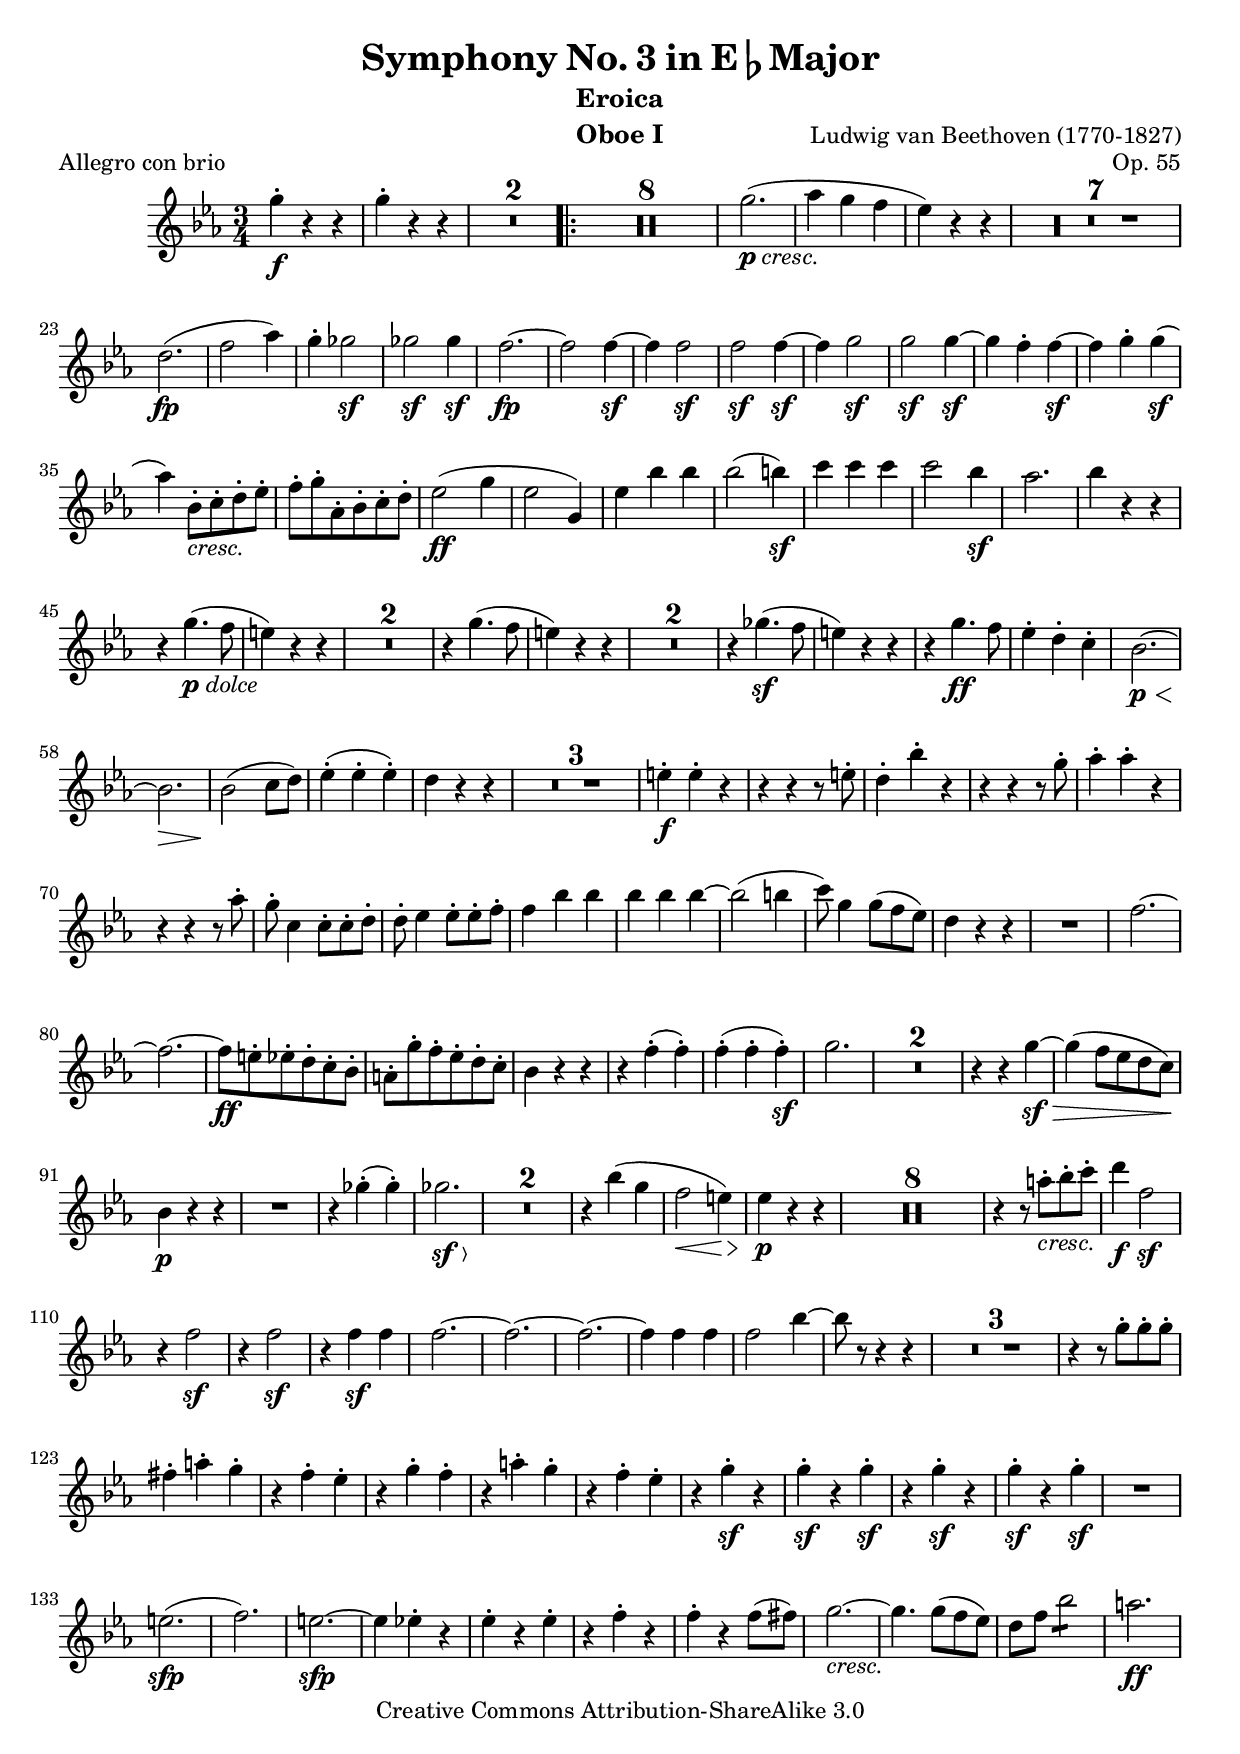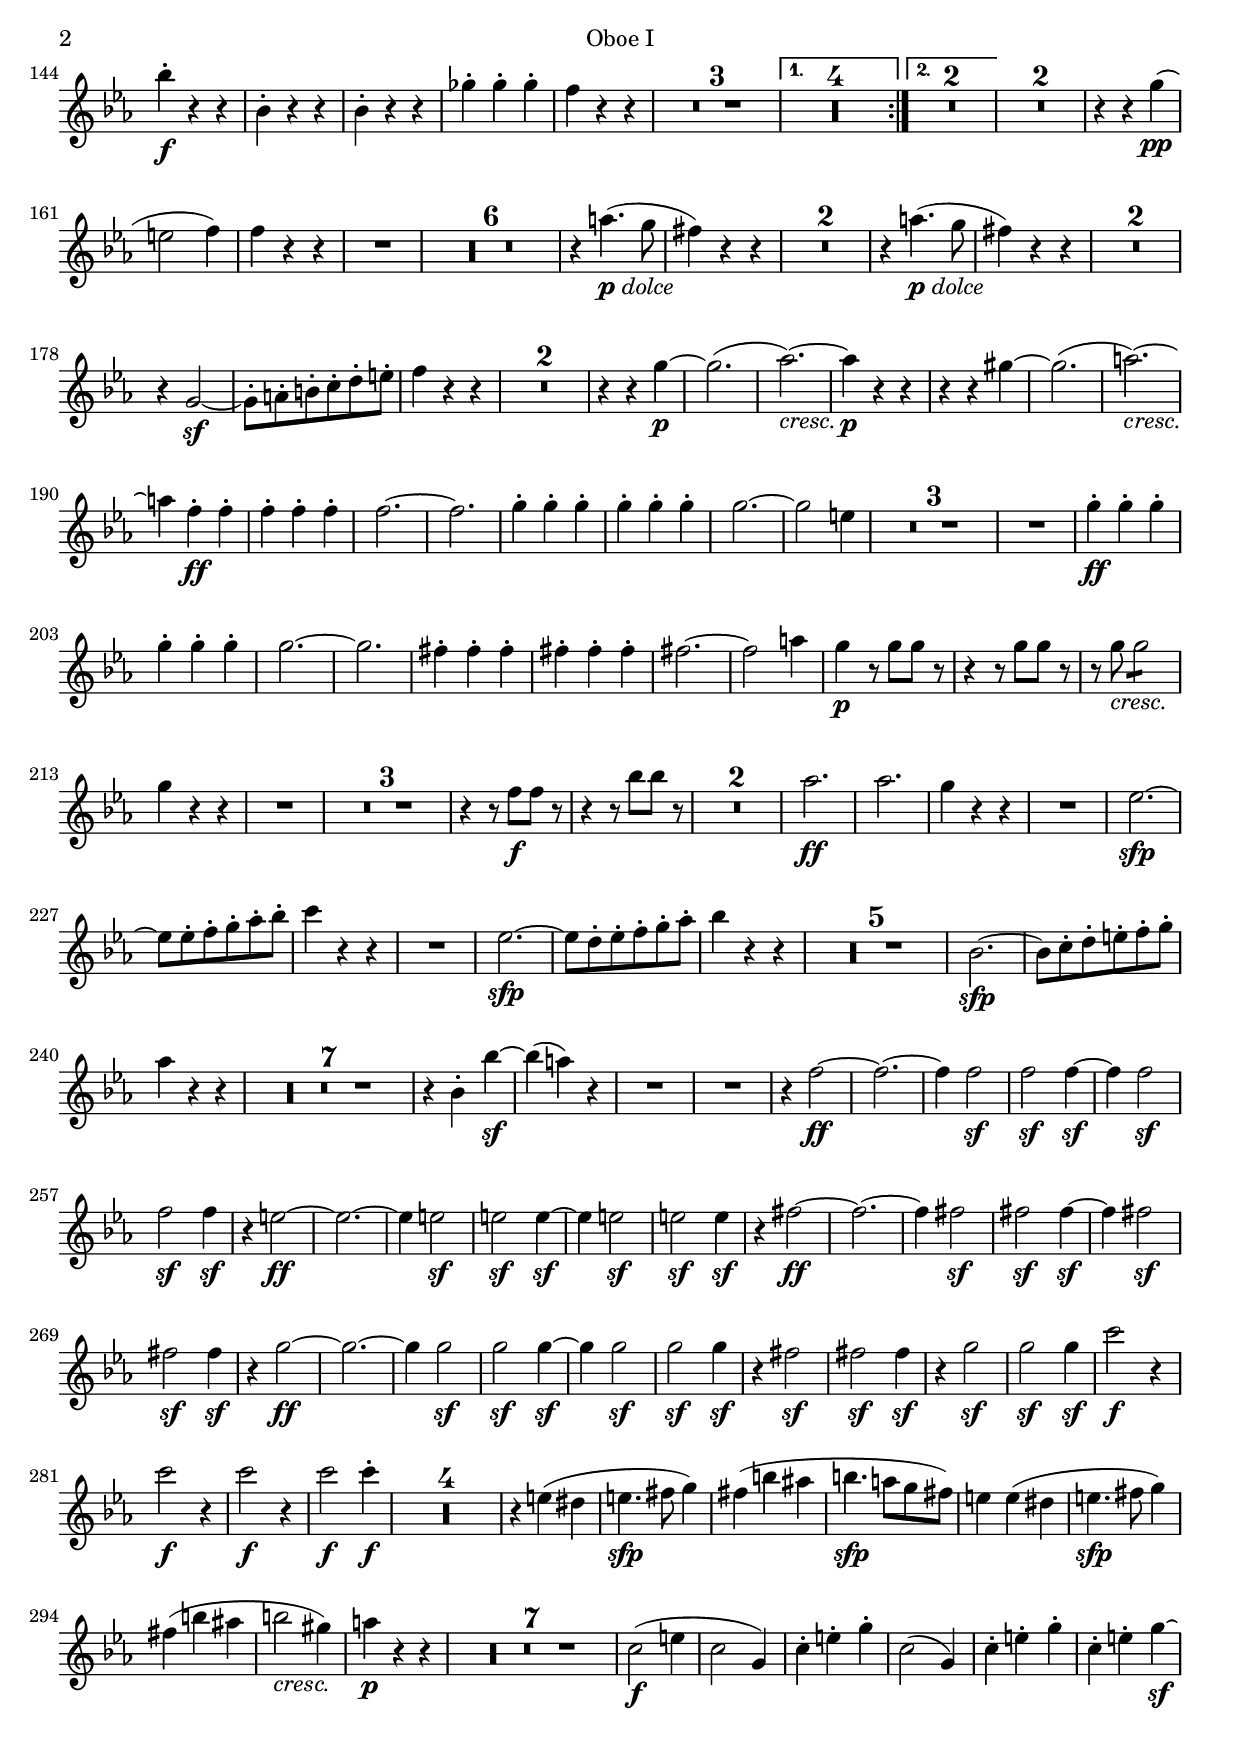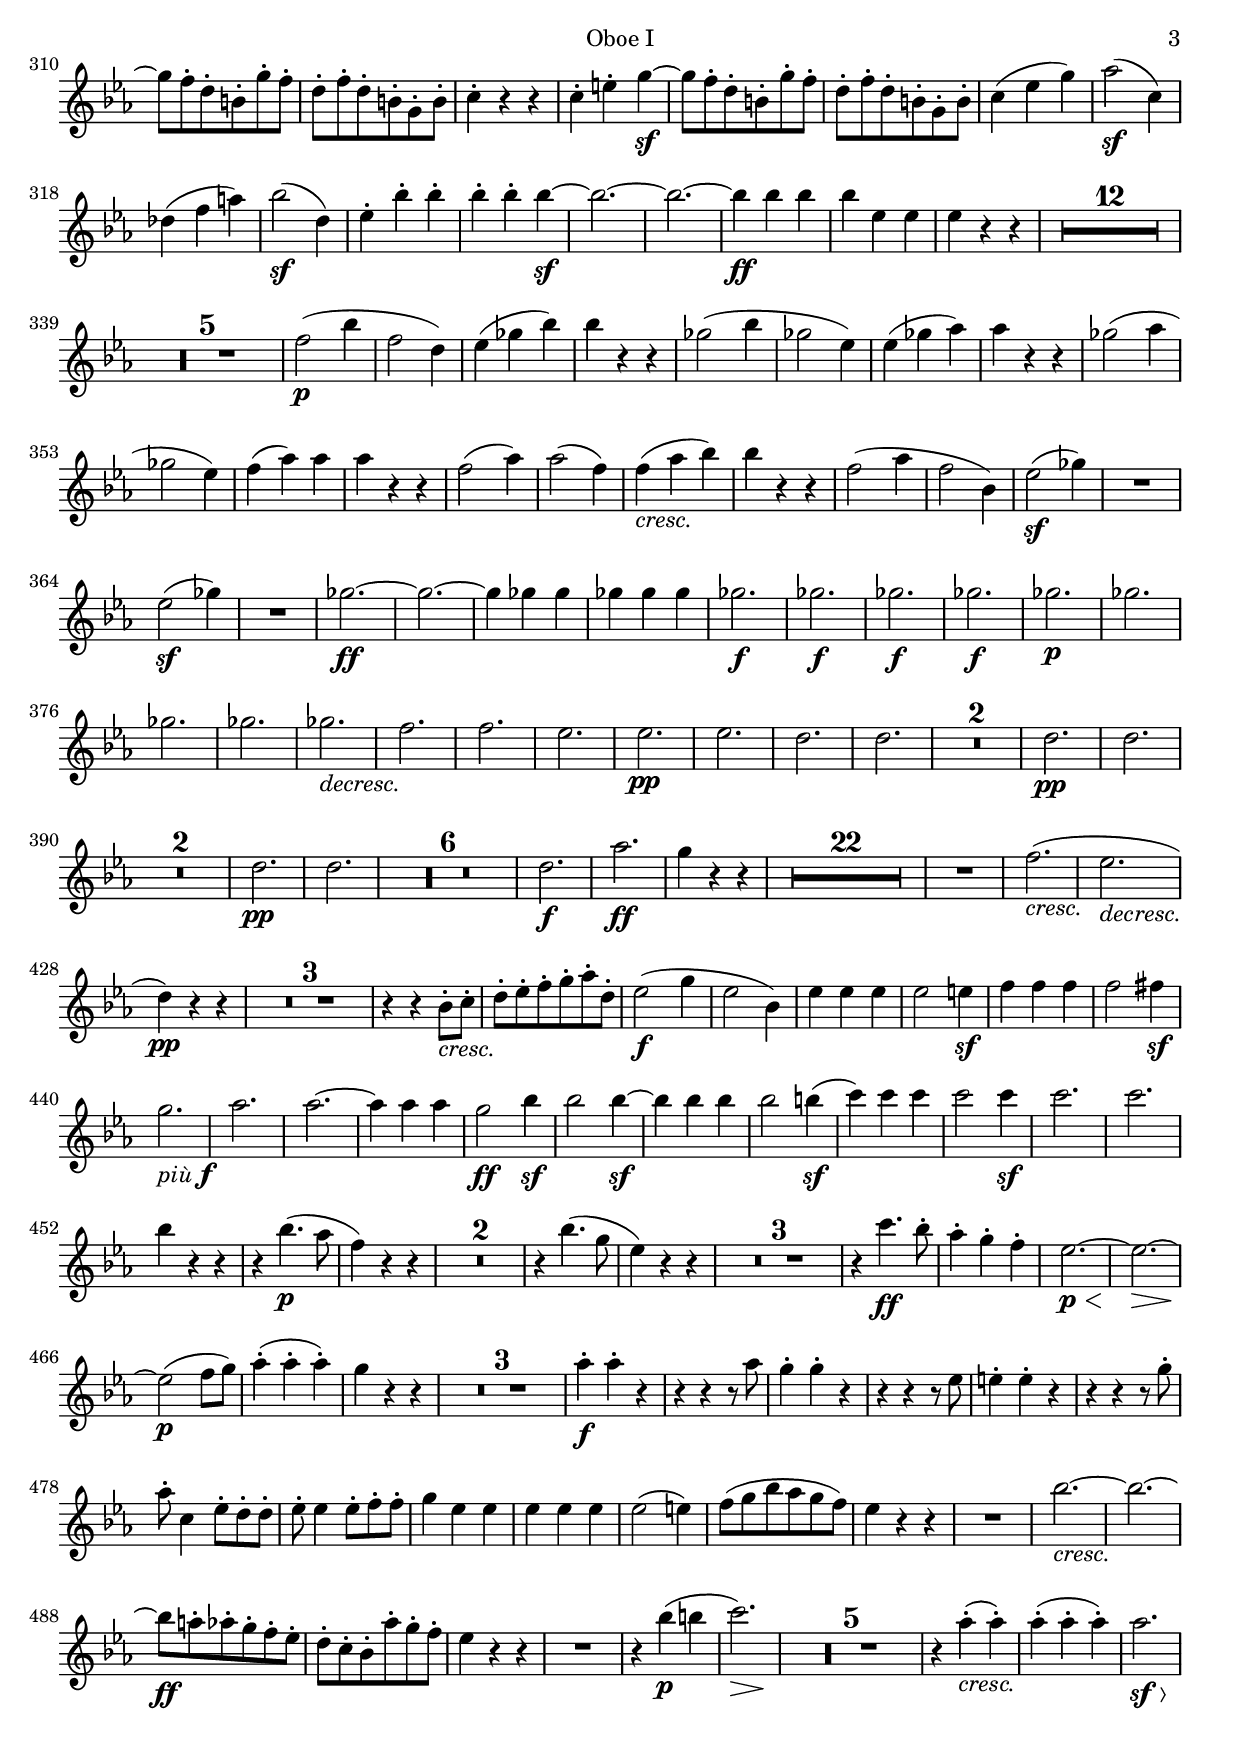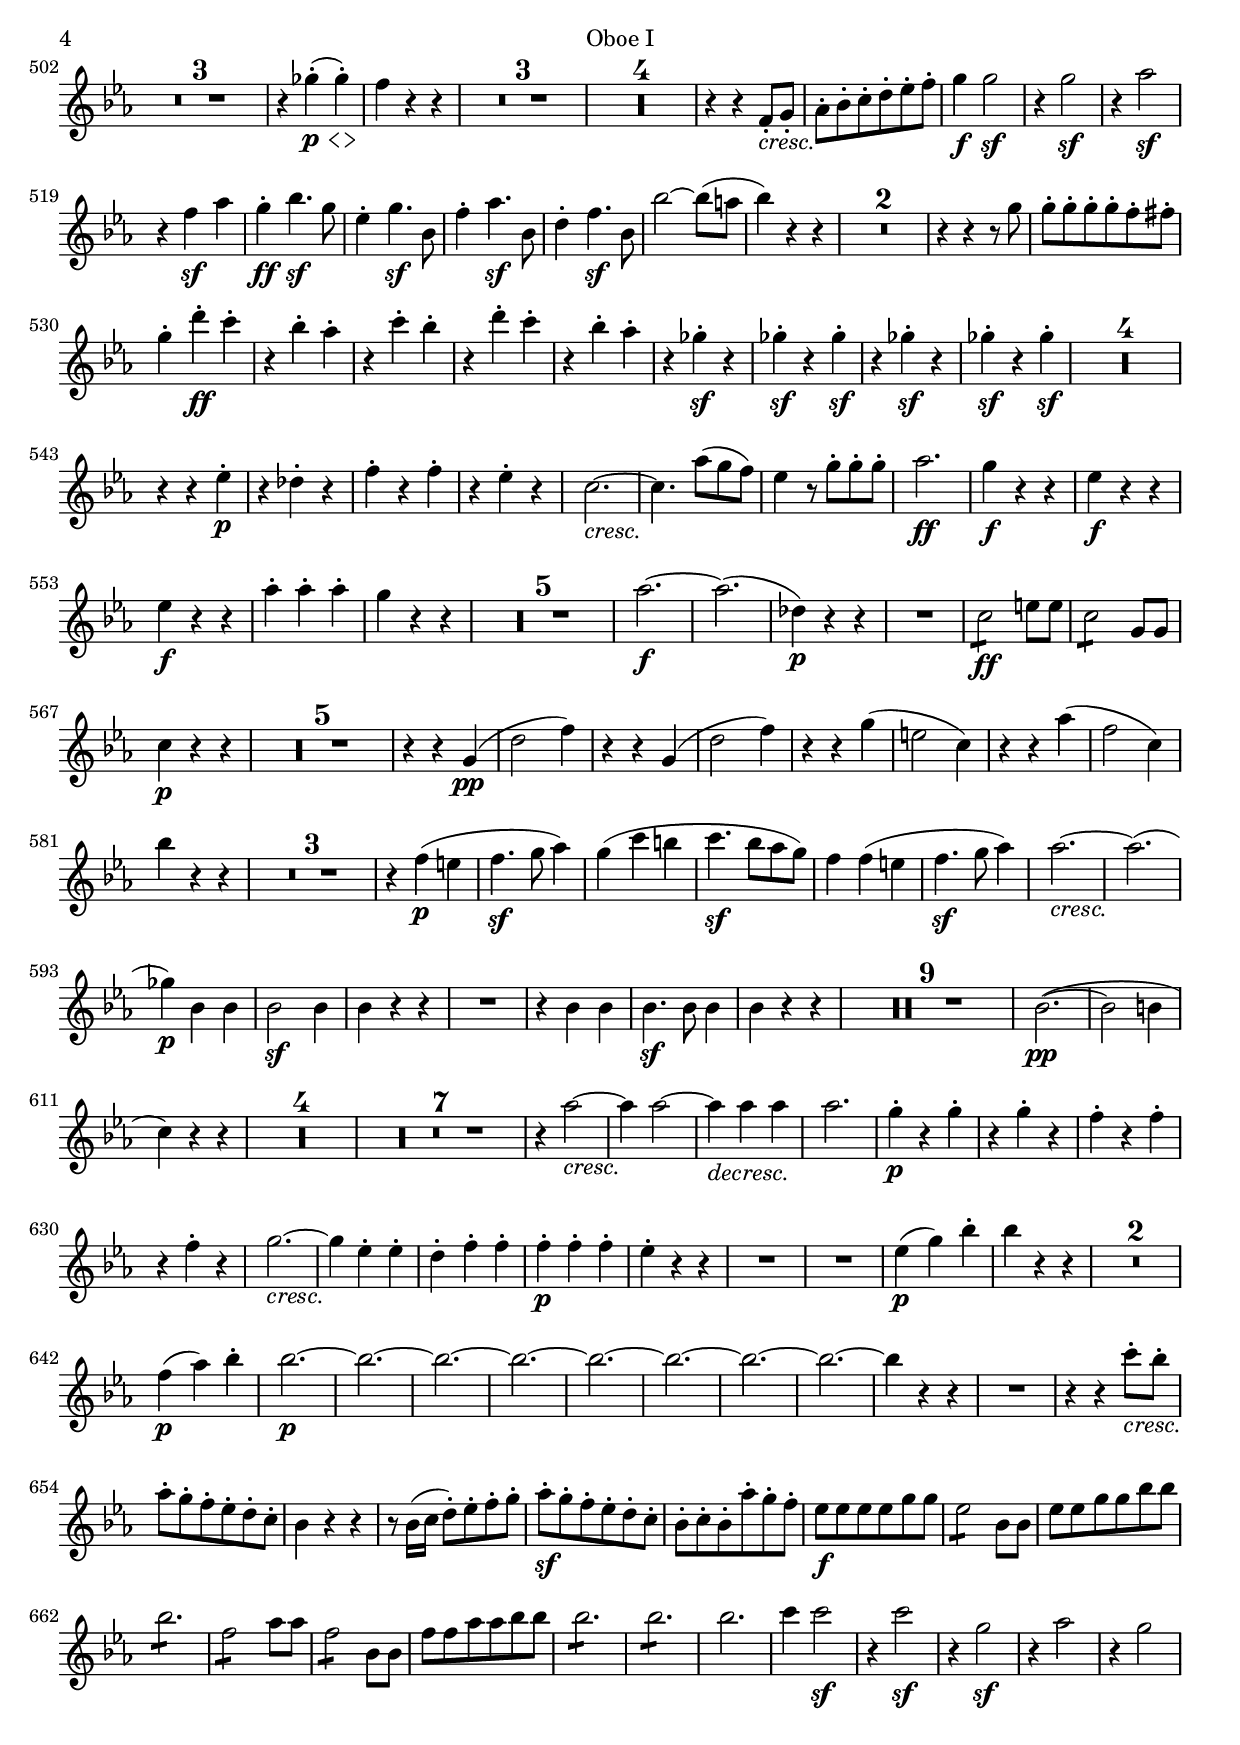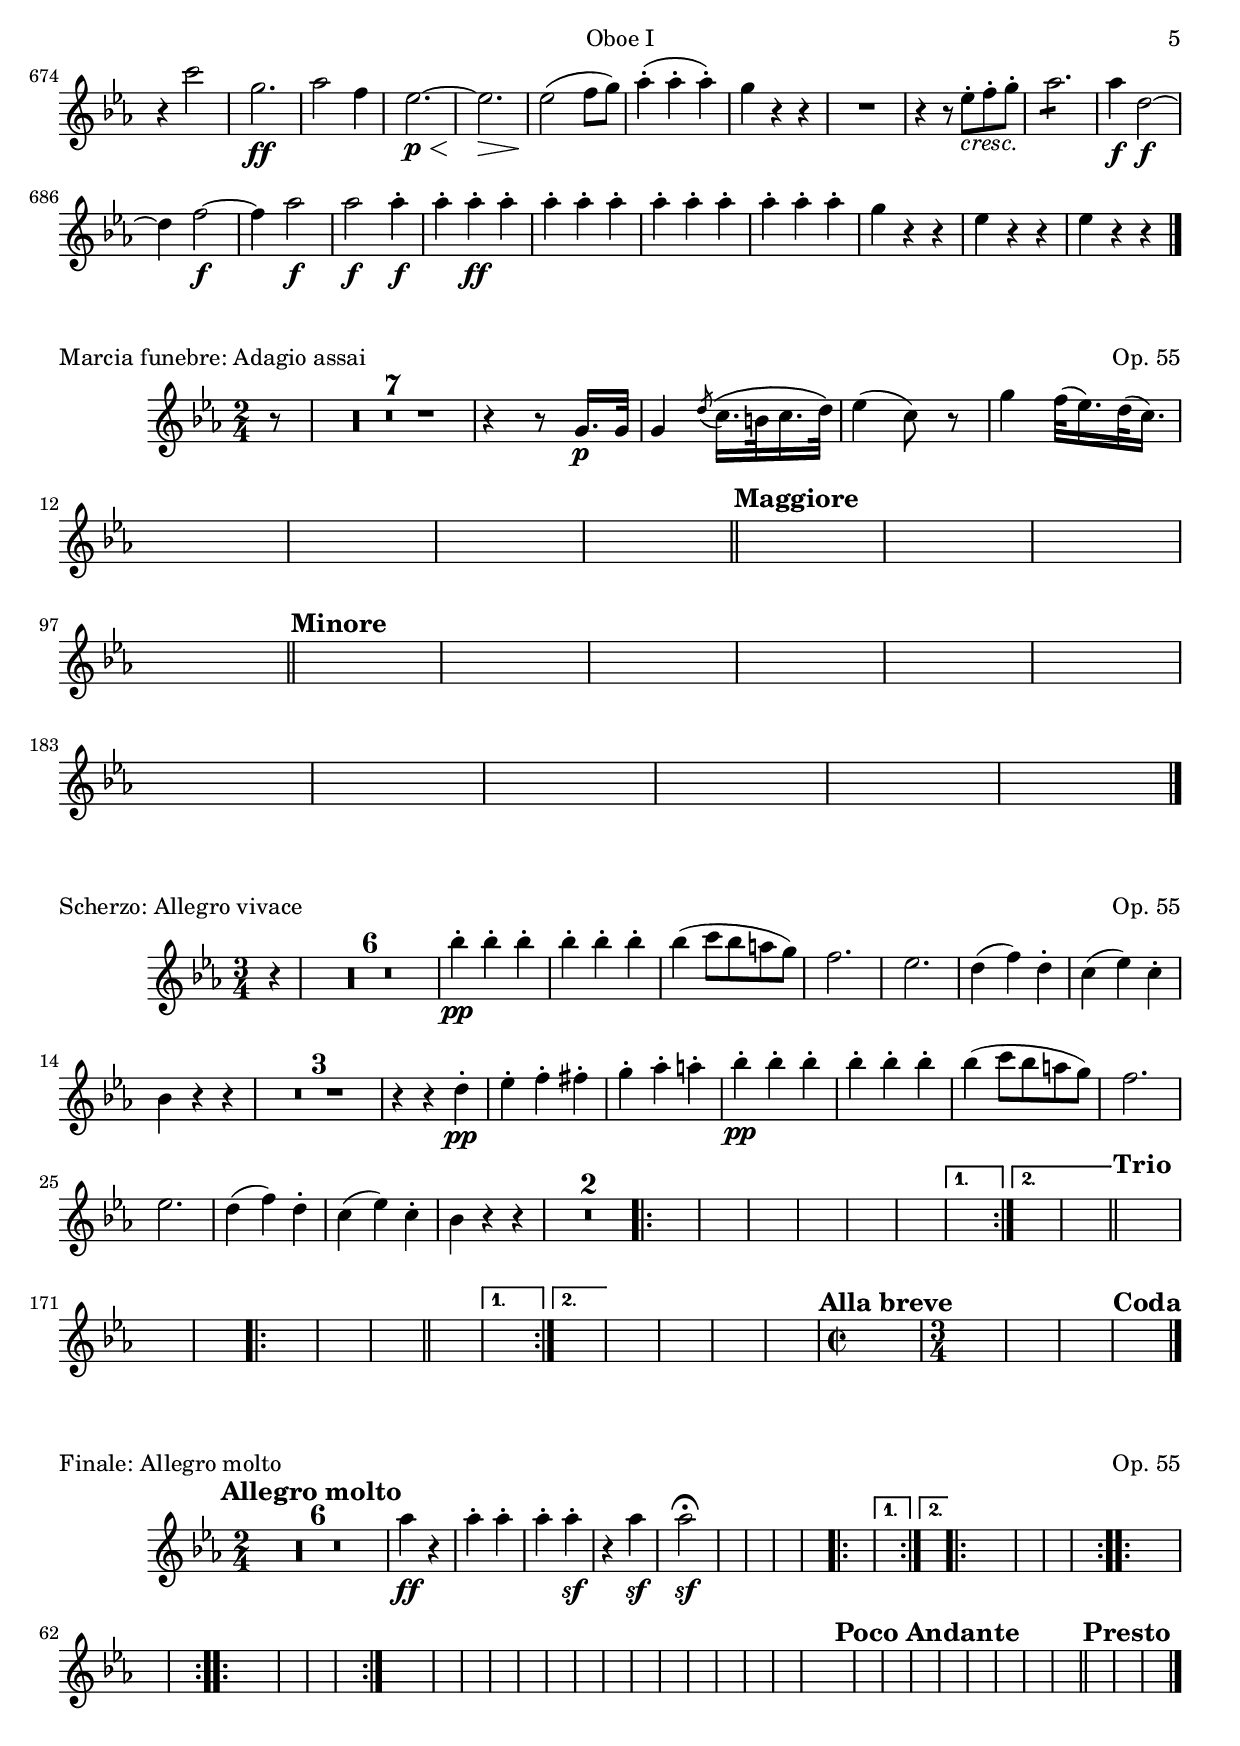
\version "2.9.17"

\include "defs.lyi" 
\include "defs.lyi"

oboeOneMvtI = \relative c'''
{
  \time 3/4
  \key ees \major
  g4-.\f r r |
  g4-. r r |
  R2.*2 |
  \repeat volta 2
  {
    R2.*8 |

	%page 2
    g2.(_\mPCresc |
    aes4 g f |
    ees) r r |
    R2.*7 |
    d2.(-\tag #'part \fp |
    f2 aes4) |
    g4-. ges2\sf |
    ges2\sf ges4\sf |
    f2.~\fp |
    f2 f4~\sf |
    f f2\sf |
    f\sf f4~\sf |
    f g2\sf |
    g\sf g4~\sf |
    g f-. f~\sf |
    f g-. g(\sf |
    aes) bes,8-._\mCresc c-. d-. ees-. |
    f-. g-. aes,-. bes-. c-. d-. |

    %page 3
    ees2(\ff g4 |
    ees2 g,4) |
    ees'4 bes' bes |
    bes2( b4)\sf |
    c c c |
    c2 bes4\sf |
    aes2. |
    bes4 r r |
    r g4.(_\mPDolce f8 |
    e4) r r |
    R2.*2 |
    r4 g4.( f8 |
    e4) r r |
    R2.*2 |
    r4 ges4.(\sf f8 |
    e4) r r |
    r g4.\ff f8 |
    ees4-. d-. c-. |
    bes2.~\p\< |
    bes\> |
    bes2(\! c8 d) |
    ees4-.( ees-. ees-.)

    %page 4
    d4 r r |
    R2.*3 |
    e4-.\f e-. r |
    r r r8 e-. |
    d4-. bes'-. r |
    r r r8 g-. |
    aes4-. aes-. r |
    r r r8 aes-. |
    g-. c,4 c8-. c-. d-. |
    d-. ees4 ees8-. ees-. f-. |
    f4 bes bes |
    bes bes bes~ |
    bes2( b4 |

    %page 5
    c8) g4 g8( f ees) |
    d4 r r |
    R2. |
    f2.~ |
    f~ |
    f8\ff e-. ees-. d-. c-. bes-. |
    a-. g'-. f-. ees-. d-. c-. |
    bes4 r r |
    r4 f'-.( f-.) |
    f-.( f-. f-.)\sf |
    g2. |
    R2.*2 |
    r4 r g~\sf\> |
    g( f8 ees d c) |
    bes4\p r r |
    R2. |
    r4 ges'-.( ges-.) |
    << ges2. {s4\sf\> s s\!} >> |
    R2.*2 |
    r4 bes( g |

    %page 6
    f2\< e4)\> |
    ees4\p r r |
    R2.*8 |
    r4 r8 a8-._\mCresc bes-. c-. |
    d4\f f,2\sf |
    r4 f2\sf |
    r4 f2\sf |
    r4 f\sf f |
    f2.~ |
    f~ |
    f~ |
    f4 f f |
    f2 bes4~ |

    %page 7
    bes8 r r4 r |
    R2.*3 |
    r4 r8 g-. g-. g-. |
    fis4-. a-. g-. |
    r f-. ees-. |
    r g-. f-. |
    r a-. g-. |
    r f-. ees-. |
    \repeat unfold 6 {r g-.\sf} |
    R2. |
    e2.(\sfp |
    f2.) |
    e2.~\sfp |
    e4 ees-. r |
    ees-. r ees-. |
    r f-. r |

    %page 8
    f-. r f8( fis) |
    g2.~_\mCresc |
    g4. g8( f ees) |
    d f bes2:8 |
    a2.\ff |
    bes4-.\f r r |
    bes,-. r r |
    bes-. r r |
    ges'-. ges-. ges-. |
    f r r |
    R2.*3 |
  }
  \alternative
  {
    {
       R2.*4 |
    }
    {
       R2.*2 |
    }
  }
  R2.*2 |
  r4 r g(\pp |
  e2 f4) |
  f4 r r |
  R2.*7 | %page 9
  r4 a4.(_\mPDolce g8 | fis4) r r |
  R2.*2 |
  r4 a4.(_\mPDolce g8 | fis4) r r |
  R2.*2 |
  r4 g,2~\sf |
  g8-. a-. b-. c-. d-. e-. |
  f4 r r |
  R2.*2 |
  r4 r g~\p | g2.( | aes~)_\mCresc | aes4\p r r |

  %page 10
  r4 r gis~ | gis2.( | a~)_\mCresc |
  a4 f-.\ff f-. | f-. f-. f-. |
  f2.~ | f |
  g4-. g-. g-. | g-. g-. g-. |
  g2.~ | g2 e4 |
  R2.*4 | %page 11
  g4-.\ff g-. g-. | g-. g-. g-. |
  g2.~ | g |
  fis4-. fis-. fis-. | fis-. fis-. fis-. |
  fis2.~ | fis2 a4 |
  g\p r8 g g r |
  r4 r8 g g r |
  r g_\mCresc g2:8 |
  g4 r r |
  R2.*4 | %page 12
  r4 r8 f\f f r |
  r4 r8 bes bes r |
  R2.*2 |
  aes2.\ff | aes |
  g4 r r |
  R2. |
  ees2.~\sfp |
  ees8 ees-. f-. g-. aes-. bes-. |
  c4 r r |
  R2. |
  ees,2.~\sfp |
  ees8 d-. ees-. f-. g-. aes-. |
  bes4 r r |

  %page 13
  R2.*5 |
  bes,2.~\sfp |
  bes8 c-. d-. e-. f-. g-. |
  aes4 r r |
  R2.*7 |
  r4 bes,-. bes'~\sf |
  bes( a) r |
  R2.*2 | %page 14
  r4 f2~\ff | f2.~ | f4 f2\sf |
  f2\sf f4~\sf | f f2\sf | f\sf f4\sf |
  r4 e2~\ff | e2.~ | e4 e2\sf |
  e2\sf e4~\sf | e e2\sf | e\sf e4\sf |
  r4 fis2~\ff | fis2.~ | fis4 fis2\sf | %EDIT: Tie doesn't seem right.
  fis2\sf fis4~\sf | fis fis2\sf | fis\sf fis4\sf |
  r4 g2~\ff | g2.~ | g4 g2\sf |
  g2\sf g4~\sf | g g2\sf | g\sf g4\sf |

  %page 15
  r4 fis2\sf | fis\sf fis4\sf |
  r4 g2\sf | g\sf g4\sf |
  \repeat unfold 3 {c2\f r4 |}
  c2\f c4-.\f |
  R2.*4 |
  r4 e,( dis | e4.\sfp fis8 g4) |
  fis( b ais | b4.\sfp a8 g fis) |
  e4 e( dis | e4.\sfp fis8 g4) |
  fis( b ais | b2_\mCresc gis4) |
  a4\p r r |

  %page 16
  R2.*7 |
  c,2(\f e4 | c2 g4) |
  c-. e-. g-. |
  c,2( g4) |
  c-. e-. g-. |
  c,-. e-. g~\sf |
  g8 f-. d-. b-. g'-. f-. |
  d-. f-. d-. b-. g-. b-. |
  c4-. r r |
  c-. e-. g~\sf |
  g8 f-. d-. b-. g'-. f-. |
  d-. f-. d-. b-. g-. b-. |
  c4( ees g) |
  aes2(\sf c,4) |

  %page 17
  des4( f a) | bes2(\sf d,4) |
  ees4-. bes'-. bes-. |
  bes-. bes-. bes~\sf |
  bes2.~ | bes~ | bes4\ff bes bes |
  bes ees, ees | ees r r |
  R2.*17 | %page 18
  f2(\p bes4 | f2 d4) |
  ees( ges bes) | bes r r |
  ges2( bes4 | ges2 ees4) |
  ees( ges aes) | aes r r |
  ges2( aes4 | ges2 ees4) |
  f( aes) aes | aes r r
  f2( aes4) | aes2( f4) |
  f(_\mCresc aes bes) | bes r r |
  f2( aes4 | f2 bes,4) |
  ees2(\sf ges4) |
  R2. |

  %page 19
  ees2(\sf ges4) |
  R2. |
  ges2.~\ff | ges~ |
  ges4 ges ges | ges ges ges |
  \repeat unfold 4 {ges2.\f |}
  ges\p | \repeat unfold 3 {ges |}
  ges_\mDecresc f f ees |
  ees\pp ees d d |
  R2.*2 | d2.\pp d |
  R2.*2 | d2.\pp d |

  %page 20
  R2.*6 |
  d2.\f |
  aes'\ff |
  g4 r r |
  R2.*23 %page 21
  f2.(_\mCresc | ees_\mDecresc | d4)\pp r r |
  R2.*3 |
  r4 r bes8-._\mCresc c-. |
  d-. ees-. f-. g-. aes-. d,-. |
  ees2(\f g4 | ees2 bes4) |
  ees4 ees ees |
  ees2 e4\sf |
  f f f |
  f2 fis4\sf |
  g2._\mPiuF |
  aes |
  aes~ | aes4 aes aes |
  g2\ff bes4\sf |
  bes2 bes4~\sf | bes bes bes |
  bes2 b4(\sf |

  %page 22
  c4) c c |
  c2 c4\sf |
  c2. | c |
  bes4 r r |
  r bes4.(\p aes8 | f4) r r |
  R2.*2 |
  r4 bes4.( g8 | ees4) r r |
  R2.*3 |
  r4 c'4.\ff bes8-. | aes4-. g-. f-. |
  ees2.~\p\< | ees~\> |
  ees2(\p f8 g) |
  aes4-.( aes-. aes-.) |
  g4 r r |

  %page 23
  R2.*3 |
  aes4-.\f aes-. r | r r r8 aes |
  g4-. g-. r | r r r8 ees |
  e4-. e-. r | r r r8 g-. |
  aes-. c,4 ees8-. d-. d-. |
  ees-. ees4 ees8-. f-. f-. |
  g4 ees ees |
  ees ees ees |
  ees2( e4) |
  f8( g bes aes g f) |
  ees4 r r |
  R2. |

  %page 24
  bes'2.~_\mCresc | bes~ |
  bes8\ff a-. aes-. g-. f-. ees-. |
  d-. c-. bes-. aes'-. g-. f-. |
  ees4 r r |
  R2. |
  r4 bes'(\p b |
  << c2.) {s4\> s s\!}>> |
  R2.*5 |
  r4 aes-.(_\mCresc aes-.) |
  aes-.( aes-. aes-.) |
  << aes2. {s4\sf\> s s\!}>> |
  R2.*3 |
  r4 ges-.(\p\< ges-.)\> | f\! r r |
  R2.*7 | %page 25
  r4 r f,8-._\mCresc g-. |
  aes-. bes-. c-. d-. ees-. f-. |
  g4\f g2\sf |
  r4 g2\sf |
  r4 aes2\sf |
  r4 f\sf aes |
  g-.\ff bes4.\sf g8 |
  ees4-. g4.\sf bes,8 |
  f'4-. aes4.\sf bes,8 |
  d4-. f4.\sf bes,8 |
  bes'2~ bes8( a |
  bes4) r r |
  R2.*2 |
  r4 r r8 g |

  %page 26
  g-. g-. g-. g-. f-. fis-. |
  g4-. d'-.\ff c-. |
  r bes-.  aes-. |
  r c-. bes-. |
  r d-. c-. |
  r bes-. aes-. |
  \repeat unfold 6 {r ges-.\sf} |
  R2.*4 |
  r4 r ees-.\p |
  r des-. r |
  f-. r f-. |
  r ees-. r |
  c2.~_\mCresc |
  c4. aes'8( g f) |

  %page 27
  ees4 r8 g-. g-. g-. |
  aes2.\ff |
  g4\f r r | %EDIT: should have forte to be consistent
  ees\f r r |
  ees\f r r |
  aes-. aes-. aes-. |
  g r r |
  R2.*5 |
  aes2.~\f | aes( | des,4)\p r r |
  R2. |
  c2:8\ff e8 e |
  c2:8 g8 g |
  c4\p r r |
  R2.*5 |
  r4 r g(\pp | d'2 f4) |
  r4 r g,( | d'2 f4) |
  r4 r g( | e2 c4) |
  r4 r aes'( | f2 c4) |
  bes'4 r r |
  R2.*3 |
  r4 f(\p e | f4.\sf g8 aes4) |
  g( c b | c4.\sf bes8 aes g) |
  f4 f( e | f4.\sf g8 aes4) |
  aes2.~_\mCresc | aes( |
  ges4)\p bes, bes |

  %page 29
  bes2\sf bes4 |
  bes r r |
  R2. |
  r4 bes bes |
  bes4.\sf bes8 bes4 |
  bes r r |
  R2.*9 |
  bes2.~(\pp | bes2 b4 | c) r r |
  R2.*11 | %page 30
  r4 aes'2~_\mCresc |
  aes4 aes2~ |
  aes4_\mDecresc aes aes |
  aes2. |
  g4-.\p r g-. |
  r g-. r |
  f-. r f-. |
  r f-. r |
  g2.~_\mCresc |
  g4 ees-. ees-. |
  d-. f-. f-. |
  f-.\p f-. f-. |
  ees-. r r |
  R2.*2 | %page 31
  ees4(\p g) bes-. | bes r r |
  R2.*2 |
  f4(\p aes) bes-. |
  bes2.~\p | \repeat unfold 7 {bes~ |}
  bes4 r r |
  R2. |
  r4 r c8-._\mCresc bes-. |
  aes-. g-. f-. ees-. d-. c-. |

  %page 32
  bes4 r r |
  r8 bes16( c d8-.) ees-. f-. g-. |
  aes-.\sf g-. f-. ees-. d-. c-. |
  bes-. c-. bes-. aes'-. g-. f-. |
  ees\f ees ees ees g g |
  ees2:8 bes8 bes |
  ees ees g g bes bes |
  bes2.:8 |
  f2:8 aes8 aes |
  f2:8 bes,8 bes |
  f' f aes aes bes bes |
  bes2.:8 |
  bes2.:8 |
  bes2. |
  c4 c2\sf |
  r4 c2\sf |
  r4 g2\sf |
  r4 aes2 |
  r4 g2 |

  %page 33
  r4 c2 |
  g2.\ff |
  aes2 f4 |
  ees2.~\p\< | ees\> |
  ees2(\! f8 g) |
  aes4-.( aes-. aes-.) |
  g4 r r |
  R2. |
  r4 r8 ees8-._\mCresc f-. g-. |
  aes2.:8 |
  aes4\f d,2~\f |
  d4 f2~\f |
  f4 aes2\f |
  aes\f aes4-.\f |
  aes4-. aes-.\ff \repeat unfold 10 {aes-.} |
  g r r | ees r r | ees r r | \bar "|."
}

 
\include "defs.lyi"

oboeOneMvtII = \relative c''
{
  \time 2/4
  \key ees \major
  \partial 8 r8 |
  R2*7 |
  r4 r8 g16.\p g32 |
  g4 \acciaccatura d'8\( c16. b32 c16. d32\) |
  ees4( c8) r |
  g'4 f32( ees16.) d32( c16.) |
}

 
\include "defs.lyi"

oboeOneMvtIII = \relative c'''
{
  \key ees \major
  r4
  R2.*6 |
  bes4-.\pp bes-. bes-. |
  bes-. bes-. bes-. |
  bes( c8 bes a g) |
  f2. |
  ees |
  d4( f) d-. |
  c( ees) c-. |
  bes r r |
  R2.*3 |
  r4 r d-.\pp |
  ees-. f-. fis-. |
  g-. aes-. a-. |
  bes4-.\pp bes-. bes-. |
  bes-. bes-. bes-. |
  bes( c8 bes a g) |
  f2. |
  ees |
  d4( f) d-. |
  c( ees) c-. |
  bes r r |
  R2.*2 |
}

 
\include "defs.lyi"

oboeOneMvtIV = \relative c'''
{
  \key c \minor
  R2*6 |
  aes4\ff r |
  aes-. aes-. |
  aes-. aes-.\sf |
  r aes\sf |
  aes2\sf\fermata |
}

 

instrument = "Oboe I"

notesMvtI = \oboeOneMvtI
notesMvtII = \oboeOneMvtII
notesMvtIII = \oboeOneMvtIII
notesMvtIV = \oboeOneMvtIV

\include "Part.lyi"

